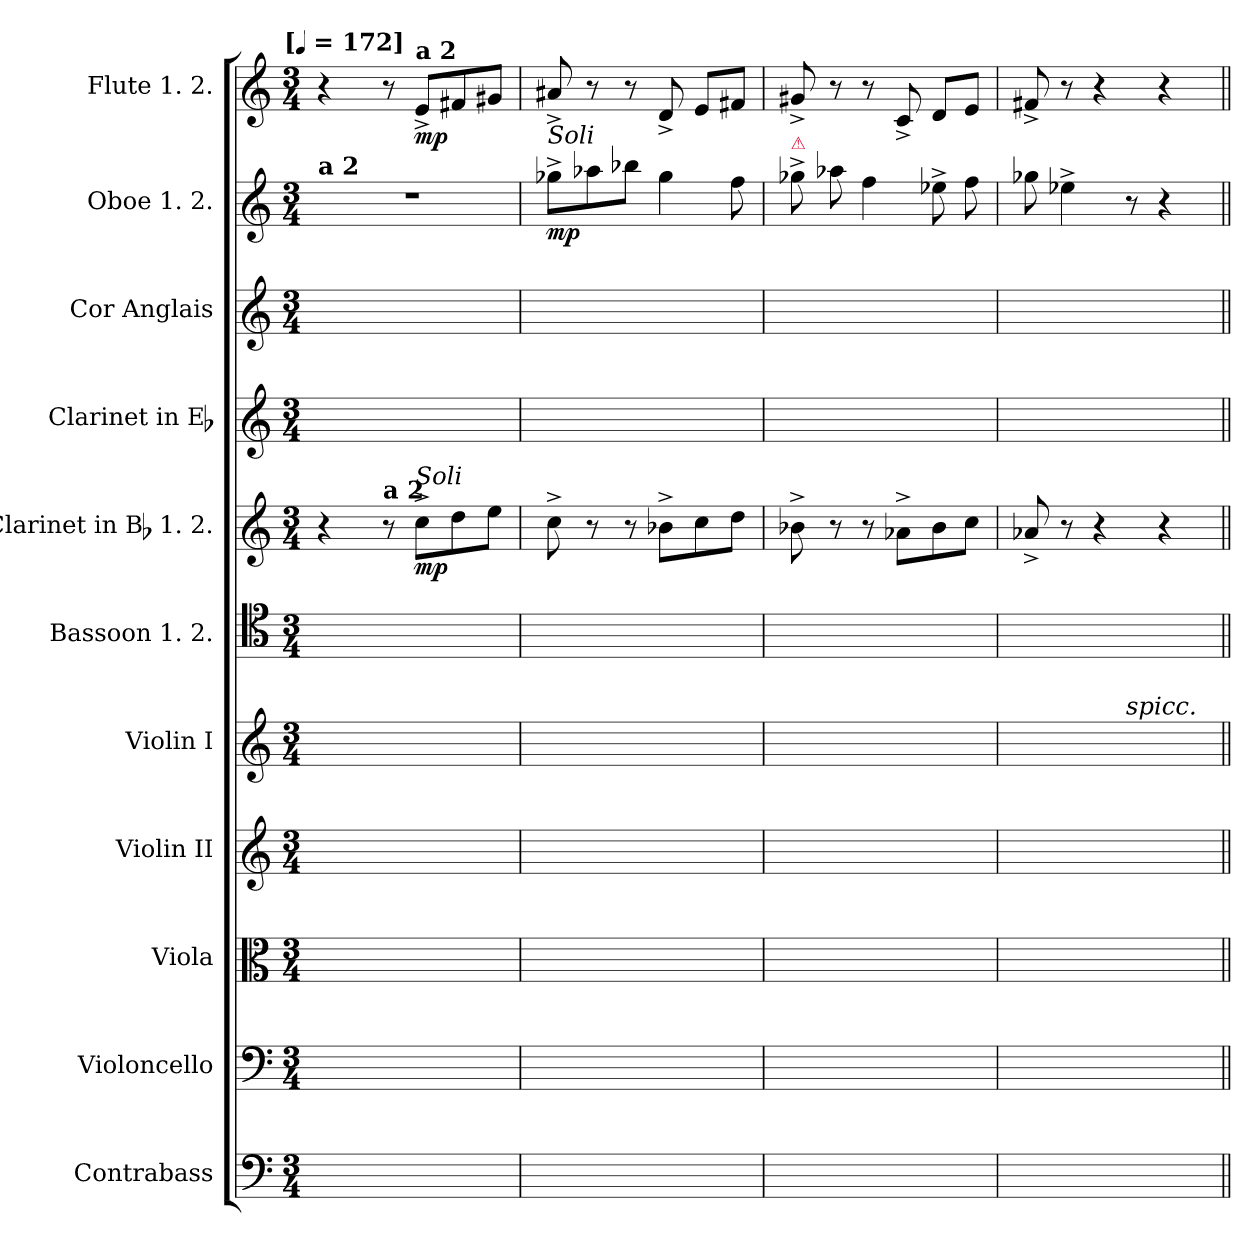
**kern	**kern	**kern	**kern	**kern	**kern	**kern	**dynam	**kern	**kern	**kern	**dynam	**kern	**dynam
*part11	*part10	*part9	*part8	*part7	*part6	*part5	*part5	*part4	*part3	*part2	*part2	*part1	*part1
*staff11	*staff10	*staff9	*staff8	*staff7	*staff6	*staff5	*staff5	*staff4	*staff3	*staff2	*staff2	*staff1	*staff1
*I"Contrabass	*I"Violoncello	*I"Viola	*I"Violin II	*I"Violin I	*I"Bassoon 1. 2.	*I"Clarinet in Bb 1. 2.	*	*I"Clarinet in Eb	*I"Cor Anglais	*I"Oboe 1. 2.	*	*I"Flute 1. 2.	*
*I'Cb.	*I'Vc.	*I'Vla.	*I'Vln. II	*I'Vln. I	*I'Bsn.	*I'Cl.	*	*	*I'C. A.	*I'Ob.	*	*I'Fl.	*
*clefF4	*clefF4	*clefC3	*clefG2	*clefG2	*clefC4	*clefG2	*	*clefG2	*clefG2	*clefG2	*	*clefG2	*
*	*	*	*	*	*	*ITrd1c2	*	*ITrd-2c-3	*ITrd4c7	*	*	*	*
*k[]	*k[]	*k[]	*k[]	*k[]	*k[]	*k[b-e-]	*	*k[b-e-a-]	*k[b-]	*k[]	*	*k[]	*
!!LO:TX:omd:t=[[quarter] = 172]
*M3/4	*M3/4	*M3/4	*M3/4	*M3/4	*M3/4	*M3/4	*	*M3/4	*M3/4	*M3/4	*	*M3/4	*
*MM172	*MM172	*MM172	*MM172	*MM172	*MM172	*MM172	*	*MM172	*MM172	*MM172	*	*MM172	*
=1	=1	=1	=1	=1	=1	=1	=1	=1	=1	=1	=1	=1	=1
!	!	!	!	!	!	!	!	!	!	!LO:TX:a:B:t=a 2	!	!	!
4ryy	4ryy	8ryy	4%3ryy	4%3ryy	8ryy	4r	.	4%3ryy	4ryy	4%3r	.	4r	.
.	.	8ryy	.	.	8ryy	.	.	.	.	.	.	.	.
!	!	!	!	!	!	!LO:TX:a:B:t=a 2	!	!	!	!	!	!	!
8ryy	8ryy	4ryy	.	.	4ryy	8r	.	.	8ryy	.	.	8r	.
!	!	!	!	!	!	!	!	!	!	!	!	!LO:TX:a:B:t=a 2	!
!	!	!	!	!	!	!LO:TX:a:i:t=Soli	!	!	!	!	!	!	!
8ryy	8ryy	.	.	.	.	8b-^L	mp	.	8ryy	.	.	8e^L	mp
4ryy	4ryy	4ryy	.	.	4ryy	8cc	.	.	4ryy	.	.	8f#X	.
.	.	.	.	.	.	8ddJ	.	.	.	.	.	8g#XJ	.
=2	=2	=2	=2	=2	=2	=2	=2	=2	=2	=2	=2	=2	=2
!	!	!	!	!	!	!	!	!	!	!LO:TX:a:i:t=Soli	!	!	!
4%3ryy	4%3ryy	4%3ryy	8ryy	4%3ryy	8ryy	8b-^	.	8ryy	8ryy	8gg-X^L	mp	8a#X^	.
.	.	.	8ryy	.	8ryy	8r	.	8ryy	8ryy	8aa-X	.	8r	.
.	.	.	8ryy	.	8ryy	8r	.	4ryy	8ryy	8bb-XJ	.	8r	.
.	.	.	8ryy	.	8ryy	8a-X^L	.	.	8ryy	4gg-	.	8d^	.
.	.	.	4ryy	.	4ryy	8b-	.	4ryy	4ryy	.	.	8eL	.
.	.	.	.	.	.	8ccJ	.	.	.	8ff	.	8f#XJ	.
=3	=3	=3	=3	=3	=3	=3	=3	=3	=3	=3	=3	=3	=3
!	!	!	!	!	!	!	!	!	!	!LO:TX:a:color=crimson:t=⚠	!	!	!
4%3ryy	4%3ryy	4%3ryy	8ryy	4%3ryy	8ryy	8a-X^	.	8ryy	8ryy	8gg-X^	.	8g#X^	.
.	.	.	8ryy	.	8ryy	8r	.	8ryy	8ryy	8aa-X	.	8r	.
.	.	.	8ryy	.	8ryy	8r	.	4ryy	8ryy	4ff	.	8r	.
.	.	.	8ryy	.	8ryy	8g-X^L	.	.	8ryy	.	.	8c^	.
.	.	.	4ryy	.	4ryy	8a-	.	8ryy	4ryy	8ee-X^	.	8dL	.
.	.	.	.	.	.	8b-J	.	8ryy	.	8ff	.	8eJ	.
=4	=4	=4	=4	=4	=4	=4	=4	=4	=4	=4	=4	=4	=4
4%3ryy	4%3ryy	4%3ryy	8ryy	4ryy	8ryy	8g-X^	.	8ryy	8ryy	8gg-X	.	8f#X^	.
.	.	.	8ryy	.	8ryy	8r	.	8ryy	8ryy	4ee-X^	.	8r	.
.	.	.	4ryy	8ryy	8ryy	4r	.	4ryy	4ryy	.	.	4r	.
!	!	!	!	!LO:TX:a:i:t=spicc.	!	!	!	!	!	!	!	!	!
.	.	.	.	8ryy	8ryy	.	.	.	.	8r	.	.	.
.	.	.	4ryy	8ryy	4ryy	4r	.	4ryy	4ryy	4r	.	4r	.
.	.	.	.	8ryy	.	.	.	.	.	.	.	.	.
=||	=||	=||	=||	=||	=||	=||	=||	=||	=||	=||	=||	=||	=||
*-	*-	*-	*-	*-	*-	*-	*-	*-	*-	*-	*-	*-	*-
